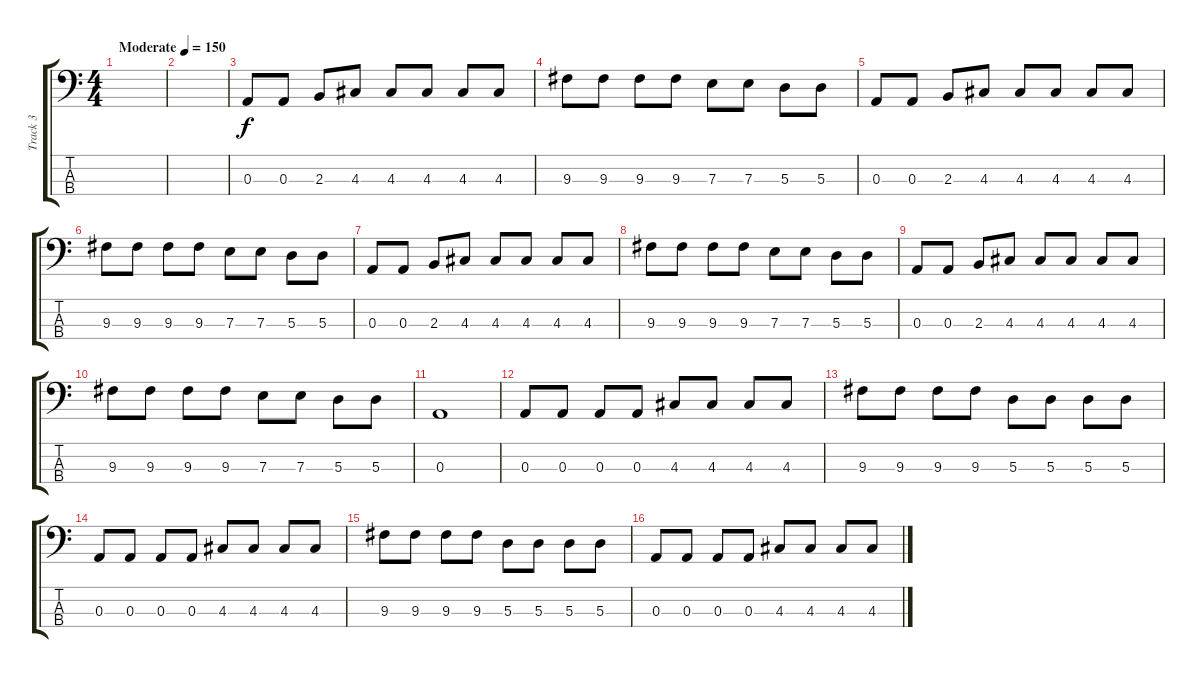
\track ("Track 3" "Track 3") {instrument electricbasspick}
\staff {score tabs}
\tuning (G2 D2 A1 E1) {hide}
\ts (4 4)
\tempo (150 "Moderate")
\clef f4
\ks c
|
|
0.3.8 0.3.8 2.3.8 4.3.8 4.3.8 4.3.8 4.3.8 4.3.8 |
9.3.8 9.3.8 9.3.8 9.3.8 7.3.8 7.3.8 5.3.8 5.3.8 |
0.3.8 0.3.8 2.3.8 4.3.8 4.3.8 4.3.8 4.3.8 4.3.8 |
9.3.8 9.3.8 9.3.8 9.3.8 7.3.8 7.3.8 5.3.8 5.3.8 |
0.3.8 0.3.8 2.3.8 4.3.8 4.3.8 4.3.8 4.3.8 4.3.8 |
9.3.8 9.3.8 9.3.8 9.3.8 7.3.8 7.3.8 5.3.8 5.3.8 |
0.3.8 0.3.8 2.3.8 4.3.8 4.3.8 4.3.8 4.3.8 4.3.8 |
9.3.8 9.3.8 9.3.8 9.3.8 7.3.8 7.3.8 5.3.8 5.3.8 |
0.3.1 |
0.3.8 0.3.8 0.3.8 0.3.8 4.3.8 4.3.8 4.3.8 4.3.8 |
9.3.8 9.3.8 9.3.8 9.3.8 5.3.8 5.3.8 5.3.8 5.3.8 |
0.3.8 0.3.8 0.3.8 0.3.8 4.3.8 4.3.8 4.3.8 4.3.8 |
9.3.8 9.3.8 9.3.8 9.3.8 5.3.8 5.3.8 5.3.8 5.3.8 |
0.3.8 0.3.8 0.3.8 0.3.8 4.3.8 4.3.8 4.3.8 4.3.8
